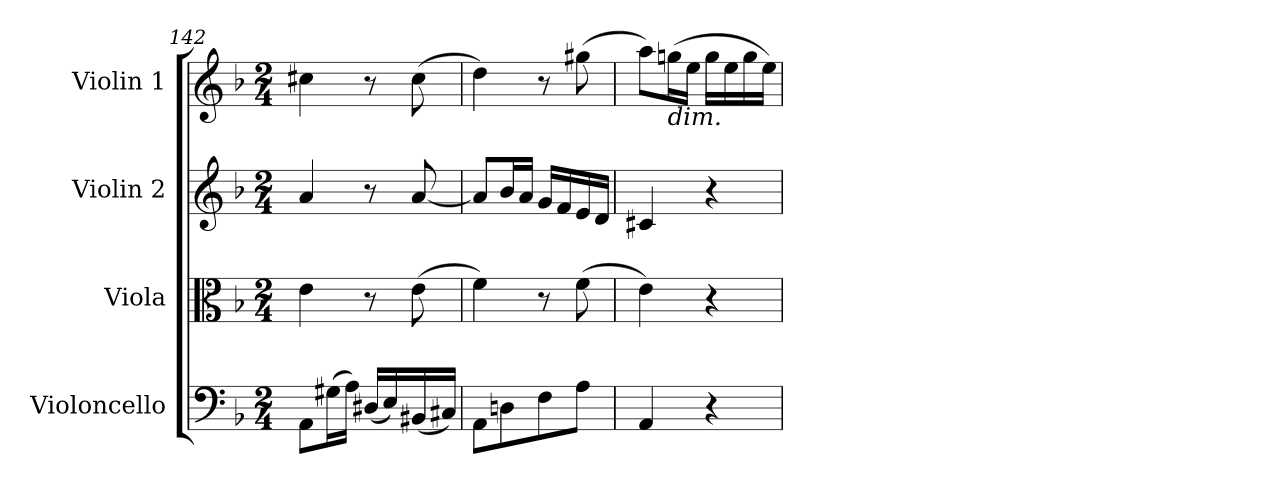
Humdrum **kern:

**kern	**kern	**kern	**kern
*part4	*part3	*part2	*part1
*staff4	*staff3	*staff2	*staff1
*I"Violoncello	*I"Viola	*I"Violin 2	*I"Violin 1
*I'Vc	*I'Vla	*I'Vln	*I'Vln
*clefF4	*clefC3	*clefG2	*clefG2
*k[b-]	*k[b-]	*k[b-]	*k[b-]
*M2/4	*M2/4	*M2/4	*M2/4
=142	=142	=142	=142
8AA\L	4e\	4a/	4cc#X\
(16G#X\L	.	.	.
16A\JJ)	.	.	.
(16D#X/LL	8r	8r	8r
16E/)	.	.	.
(16BB#X/	(8e\	[8a/	(8cc#\
16C#X/JJ)	.	.	.
=143	=143	=143	=143
8AA\L	4f\)	8a/L]	4dd\)
8Dn\	.	16b-/L	.
.	.	16a/JJ	.
8F\	8r	16g/LL	8r
.	.	16f/	.
8A\J	(8f\	16e/	(8gg#X\
.	.	16d/JJ	.
=144	=144	=144	=144
4AA/	4e\)	4c#X/	8aa\L)
!	!	!	!LO:TX:b:i:t=dim.
.	.	.	(16ggn\L
.	.	.	16ee\JJ
4r	4r	4r	16gg\LL
.	.	.	16ee\
.	.	.	16gg\
.	.	.	16ee\JJ)
=	=	=	=
*-	*-	*-	*-
